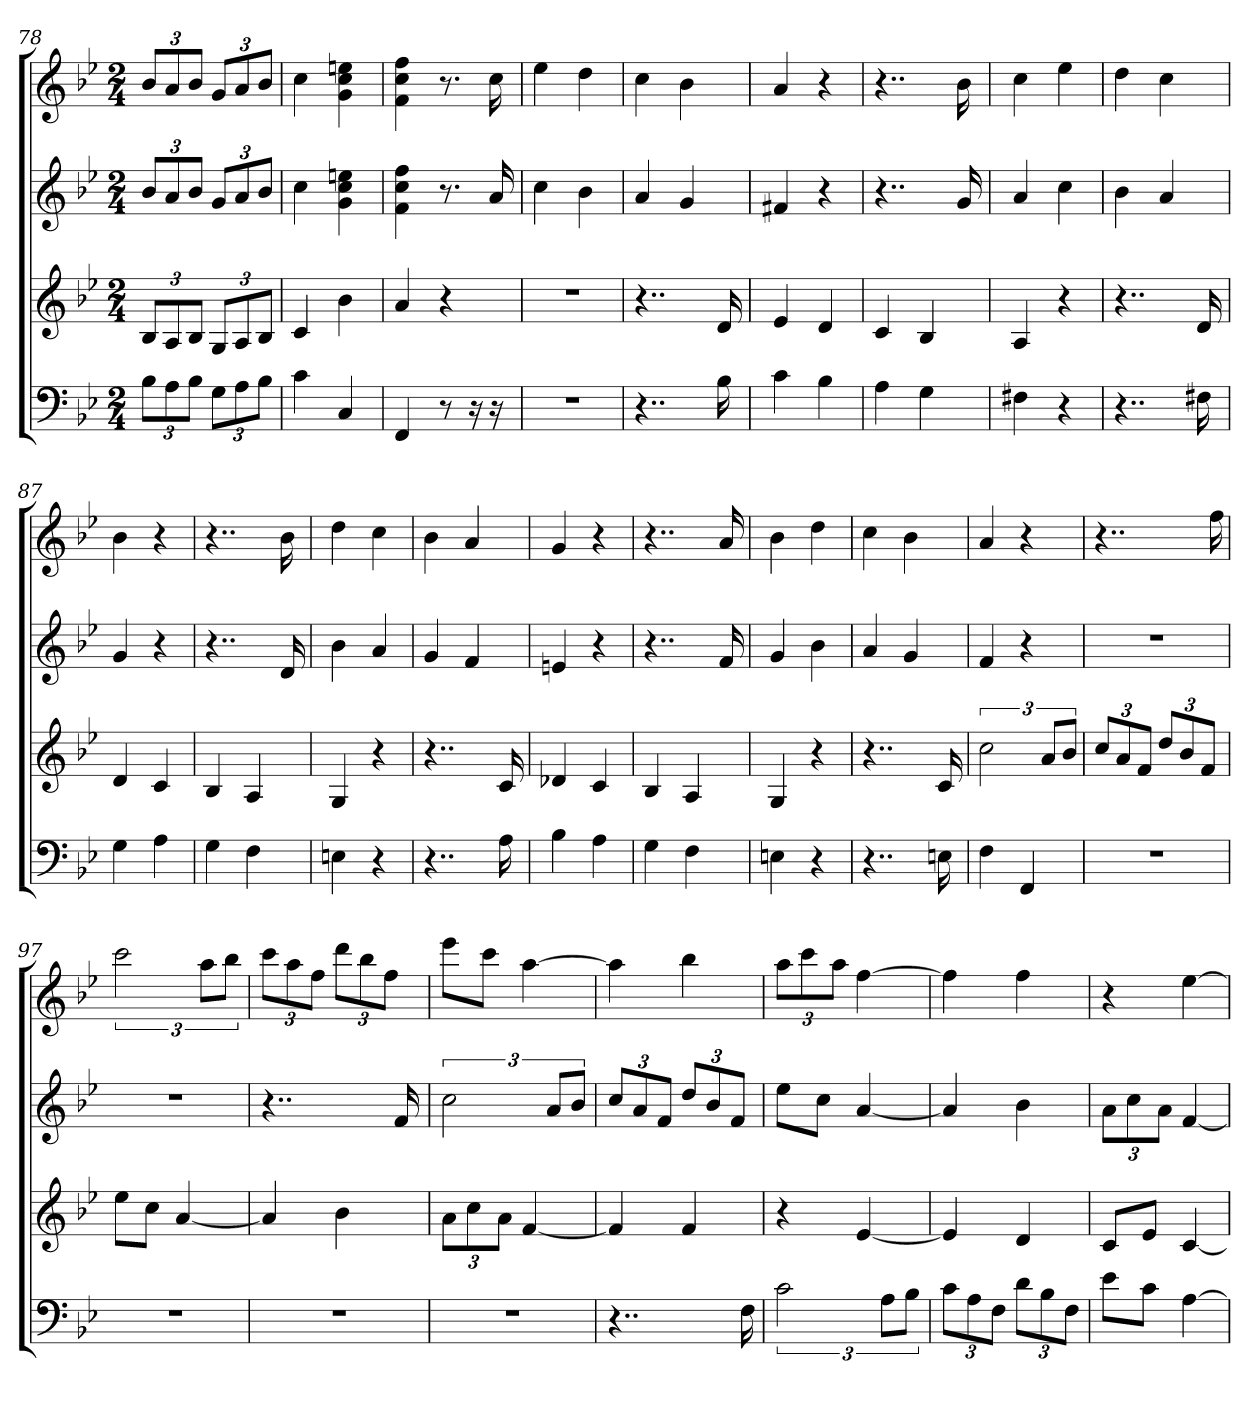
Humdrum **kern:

**kern	**kern	**kern	**kern
*part4	*part3	*part2	*part1
*staff4	*staff3	*staff2	*staff1
*k[b-e-]	*k[b-e-]	*k[b-e-]	*k[b-e-]
*B-:	*B-:	*B-:	*B-:
*M2/4	*M2/4	*M2/4	*M2/4
=78	=78	=78	=78
12B-L	12B-L	12b-L	12b-L
12A	12A	12a	12a
12B-J	12B-J	12b-J	12b-J
12GL	12GL	12gL	12gL
12A	12A	12a	12a
12B-J	12B-J	12b-J	12b-J
=79	=79	=79	=79
4c	4c	4cc	4cc
4C	4b-	4g 4cc 4een	4g 4cc 4een
=80	=80	=80	=80
4FF	4a	4f 4cc 4ff	4f 4cc 4ff
8r	4r	8.r	8.r
16r	.	.	.
16r	.	16a	16cc
=81	=81	=81	=81
2r	2r	4cc	4ee-
.	.	4b-	4dd
=82	=82	=82	=82
4..r	4..r	4a	4cc
.	.	4g	4b-
16B-	16d	.	.
=83	=83	=83	=83
4c	4e-	4f#X	4a
4B-	4d	4r	4r
=84	=84	=84	=84
4A	4c	4..r	4..r
4G	4B-	.	.
.	.	16g	16b-
=85	=85	=85	=85
4F#X	4A	4a	4cc
4r	4r	4cc	4ee-
=86	=86	=86	=86
4..r	4..r	4b-	4dd
.	.	4a	4cc
16F#X	16d	.	.
=87	=87	=87	=87
4G	4d	4g	4b-
4A	4c	4r	4r
=88	=88	=88	=88
4G	4B-	4..r	4..r
4F	4A	.	.
.	.	16d	16b-
=89	=89	=89	=89
4En	4G	4b-	4dd
4r	4r	4a	4cc
=90	=90	=90	=90
4..r	4..r	4g	4b-
.	.	4f	4a
16A	16c	.	.
=91	=91	=91	=91
4B-	4d-X	4en	4g
4A	4c	4r	4r
=92	=92	=92	=92
4G	4B-	4..r	4..r
4F	4A	.	.
.	.	16f	16a
=93	=93	=93	=93
4En	4G	4g	4b-
4r	4r	4b-	4dd
=94	=94	=94	=94
4..r	4..r	4a	4cc
.	.	4g	4b-
16En	16c	.	.
=95	=95	=95	=95
4F	3cc	4f	4a
4FF	.	4r	4r
.	12aL	.	.
.	12b-J	.	.
=96	=96	=96	=96
2r	12ccL	2r	4..r
.	12a	.	.
.	12fJ	.	.
.	12ddL	.	.
.	12b-	.	.
.	12fJ	.	.
.	.	.	16ff
=97	=97	=97	=97
2r	8ee-L	2r	3ccc
.	8ccJ	.	.
.	[4a	.	.
.	.	.	12aaL
.	.	.	12bb-J
=98	=98	=98	=98
2r	4a]	4..r	12cccL
.	.	.	12aa
.	.	.	12ffJ
.	4b-	.	12dddL
.	.	.	12bb-
.	.	.	12ffJ
.	.	16f	.
=99	=99	=99	=99
2r	12aL	3cc	8eee-L
.	12cc	.	.
.	.	.	8cccJ
.	12aJ	.	.
.	[4f	.	[4aa
.	.	12aL	.
.	.	12b-J	.
=100	=100	=100	=100
4..r	4f]	12ccL	4aa]
.	.	12a	.
.	.	12fJ	.
.	4f	12ddL	4bb-
.	.	12b-	.
.	.	12fJ	.
16F	.	.	.
=101	=101	=101	=101
3c	4r	8ee-L	12aaL
.	.	.	12ccc
.	.	8ccJ	.
.	.	.	12aaJ
.	[4e-	[4a	[4ff
12AL	.	.	.
12B-J	.	.	.
=102	=102	=102	=102
12cL	4e-]	4a]	4ff]
12A	.	.	.
12FJ	.	.	.
12dL	4d	4b-	4ff
12B-	.	.	.
12FJ	.	.	.
=103	=103	=103	=103
8e-L	8cL	12aL	4r
.	.	12cc	.
8cJ	8e-J	.	.
.	.	12aJ	.
[4A	[4c	[4f	[4ee-
=	=	=	=
*-	*-	*-	*-
